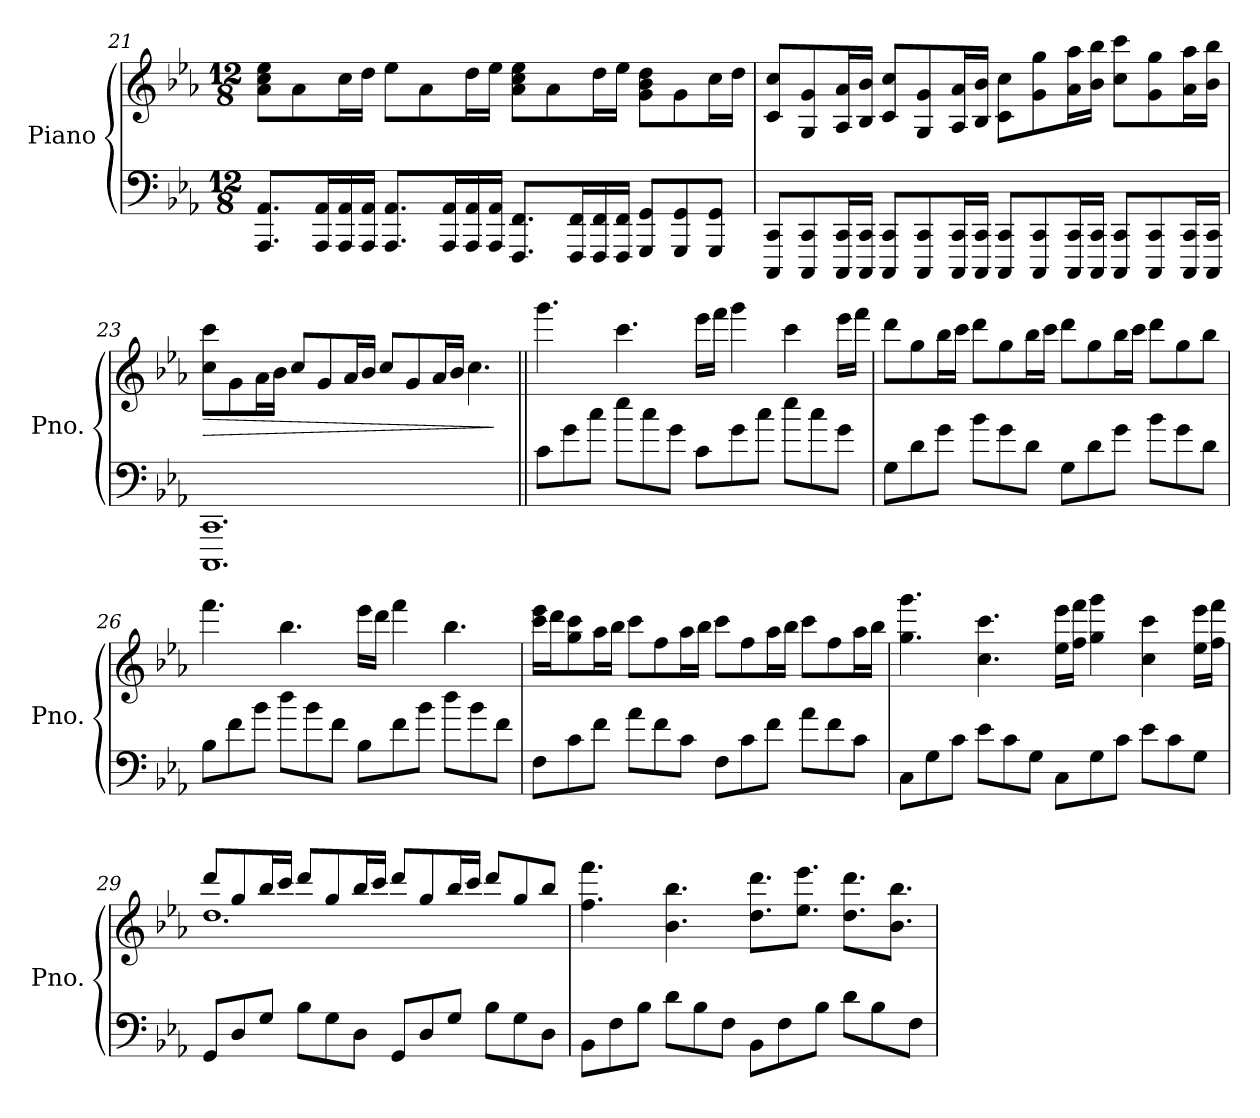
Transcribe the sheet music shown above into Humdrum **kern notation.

**kern	**kern	**dynam
*part1	*part1	*part1
*staff2	*staff1	*staff1/2
*I"Piano	*	*
*I'Pno.	*	*
!!LO:PB:g=z
*clefF4	*clefG2	*
*k[b-e-a-]	*k[b-e-a-]	*
*M12/8	*M12/8	*
=21	=21	=21
8.AAA-/ 8.AA-/L	8a-\ 8cc\ 8ee-\L	.
.	8a-\	.
16AAA-/ 16AA-/L	.	.
16AAA-/ 16AA-/	16cc\L	.
16AAA-/ 16AA-/JJ	16dd\JJ	.
8.AAA-/ 8.AA-/L	8ee-\L	.
.	8a-\	.
16AAA-/ 16AA-/L	.	.
16AAA-/ 16AA-/	16dd\L	.
16AAA-/ 16AA-/JJ	16ee-\JJ	.
8.FFF/ 8.FF/L	8a-\ 8cc\ 8ee-\L	.
.	8a-\	.
16FFF/ 16FF/L	.	.
16FFF/ 16FF/	16dd\L	.
16FFF/ 16FF/JJ	16ee-\JJ	.
8GGG/ 8GG/L	8g\ 8b-\ 8dd\L	.
8GGG/ 8GG/	8g\	.
8GGG/ 8GG/J	16cc\L	.
.	16dd\JJ	.
=22	=22	=22
8CCC/ 8CC/L	8c/ 8cc/L	.
8CCC/ 8CC/	8G/ 8g/	.
16CCC/ 16CC/L	16A-/ 16a-/L	.
16CCC/ 16CC/JJ	16B-/ 16b-/JJ	.
8CCC/ 8CC/L	8c/ 8cc/L	.
8CCC/ 8CC/	8G/ 8g/	.
16CCC/ 16CC/L	16A-/ 16a-/L	.
16CCC/ 16CC/JJ	16B-/ 16b-/JJ	.
8CCC/ 8CC/L	8c\ 8cc\L	.
8CCC/ 8CC/	8g\ 8gg\	.
16CCC/ 16CC/L	16a-\ 16aa-\L	.
16CCC/ 16CC/JJ	16b-\ 16bb-\JJ	.
8CCC/ 8CC/L	8cc\ 8ccc\L	.
8CCC/ 8CC/	8g\ 8gg\	.
16CCC/ 16CC/L	16a-\ 16aa-\L	.
16CCC/ 16CC/JJ	16b-\ 16bb-\JJ	.
!!LO:LB:g=z
=23	=23	=23
!	!	!LO:HP:b
1.CCC 1.CC	8cc\ 8ccc\L	>
.	8g\	.
.	16a-\L	.
.	16b-\JJ	.
.	8cc/L	.
.	8g/	.
.	16a-/L	.
.	16b-/JJ	.
.	8cc/L	.
.	8g/	.
.	16a-/L	.
.	16b-/JJ	.
.	4.cc\	.
.	.	]
=24||	=24||	=24||
8c\L	4.ggg\	.
8g\	.	.
8cc\J	.	.
8ee-\L	4.ccc\	.
8cc\	.	.
8g\J	.	.
8c\L	16eee-\LL	.
.	16fff\JJ	.
8g\	4ggg\	.
8cc\J	.	.
8ee-\L	4ccc\	.
8cc\	.	.
8g\J	16eee-\LL	.
.	16fff\JJ	.
!!LO:LB:g=z
=25	=25	=25
8G\L	8ddd\L	.
8d\	8gg\	.
8g\J	16bb-\L	.
.	16ccc\JJ	.
8b-\L	8ddd\L	.
8g\	8gg\	.
8d\J	16bb-\L	.
.	16ccc\JJ	.
8G\L	8ddd\L	.
8d\	8gg\	.
8g\J	16bb-\L	.
.	16ccc\JJ	.
8b-\L	8ddd\L	.
8g\	8gg\	.
8d\J	8bb-\J	.
=26	=26	=26
8B-\L	4.fff\	.
8f\	.	.
8b-\J	.	.
8dd\L	4.bb-\	.
8b-\	.	.
8f\J	.	.
8B-\L	16eee-\LL	.
.	16ddd\JJ	.
8f\	4fff\	.
8b-\J	.	.
8dd\L	4.bb-\	.
8b-\	.	.
8f\J	.	.
!!LO:LB:g=z
=27	=27	=27
8F\L	16ccc\ 16eee-\LL	.
.	16ddd\J	.
8c\	8gg\ 8ccc\	.
8f\J	16aa-\L	.
.	16bb-\JJ	.
8a-\L	8ccc\L	.
8f\	8ff\	.
8c\J	16aa-\L	.
.	16bb-\JJ	.
8F\L	8ccc\L	.
8c\	8ff\	.
8f\J	16aa-\L	.
.	16bb-\JJ	.
8a-\L	8ccc\L	.
8f\	8ff\	.
8c\J	16aa-\L	.
.	16bb-\JJ	.
=28	=28	=28
8C\L	4.gg\ 4.ggg\	.
8G\	.	.
8c\J	.	.
8e-\L	4.cc\ 4.ccc\	.
8c\	.	.
8G\J	.	.
8C\L	16ee-\ 16eee-\LL	.
.	16ff\ 16fff\JJ	.
8G\	4gg\ 4ggg\	.
8c\J	.	.
8e-\L	4cc\ 4ccc\	.
8c\	.	.
8G\J	16ee-\ 16eee-\LL	.
.	16ff\ 16fff\JJ	.
!!LO:LB:g=z
=29	=29	=29
*	*^	*
8GG/L	8ddd/L	1.dd	.
8D/	8gg/	.	.
8G/J	16bb-/L	.	.
.	16ccc/JJ	.	.
8B-\L	8ddd/L	.	.
8G\	8gg/	.	.
8D\J	16bb-/L	.	.
.	16ccc/JJ	.	.
8GG/L	8ddd/L	.	.
8D/	8gg/	.	.
8G/J	16bb-/L	.	.
.	16ccc/JJ	.	.
8B-\L	8ddd/L	.	.
8G\	8gg/	.	.
8D\J	8bb-/J	.	.
*	*v	*v	*
=30	=30	=30
8BB-\L	4.ff\ 4.fff\	.
8F\	.	.
8B-\J	.	.
8d\L	4.b-\ 4.bb-\	.
8B-\	.	.
8F\J	.	.
8BB-\L	8.dd\ 8.ddd\L	.
8F\	.	.
.	8.ee-\ 8.eee-\J	.
8B-\J	.	.
8d\L	8.dd\ 8.ddd\L	.
8B-\	.	.
.	8.b-\ 8.bb-\J	.
8F\J	.	.
=	=	=
*-	*-	*-
